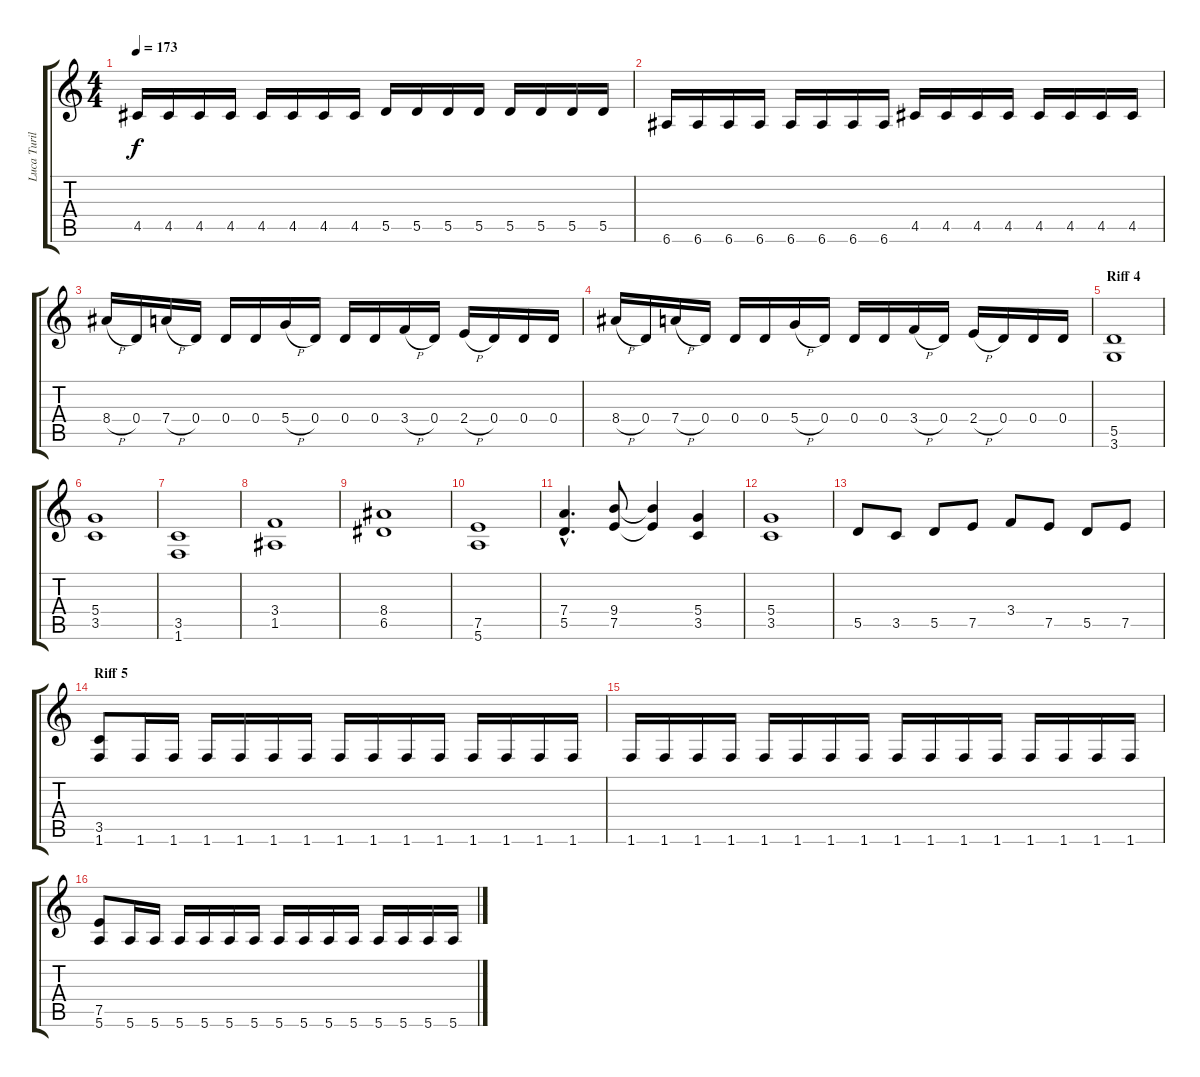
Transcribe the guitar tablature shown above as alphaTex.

\track ("Luca Turilli" "Luca Turil") {instrument distortionguitar}
\staff {score tabs}
\tuning (E4 B3 G3 D3 A2 E2) {hide}
\ts (4 4)
\tempo 173
\clef g2
\ks c
4.5.16{dy f} 4.5.16 4.5.16 4.5.16 4.5.16 4.5.16 4.5.16 4.5.16 5.5.16 5.5.16 5.5.16 5.5.16 5.5.16 5.5.16 5.5.16 5.5.16 |
6.6.16 6.6.16 6.6.16 6.6.16 6.6.16 6.6.16 6.6.16 6.6.16 4.5.16 4.5.16 4.5.16 4.5.16 4.5.16 4.5.16 4.5.16 4.5.16 |
8.4{h}.16 0.4.16 7.4{h}.16 0.4.16 0.4.16 0.4.16 5.4{h}.16 0.4.16 0.4.16 0.4.16 3.4{h}.16 0.4.16 2.4{h}.16 0.4.16 0.4.16 0.4.16 |
8.4{h}.16 0.4.16 7.4{h}.16 0.4.16 0.4.16 0.4.16 5.4{h}.16 0.4.16 0.4.16 0.4.16 3.4{h}.16 0.4.16 2.4{h}.16 0.4.16 0.4.16 0.4.16 |
\section ("" "Riff 4")
(5.5 3.6).1 |
(5.4 3.5).1 |
(3.5 1.6).1 |
(3.4 1.5).1 |
(8.4 6.5).1 |
(7.5 5.6).1 |
(7.4{hac} 5.5{hac}).4{d} (9.4 7.5).8 (9.4{t} 7.5{t}).4 (5.4 3.5).4 |
(5.4 3.5).1 |
5.5.8 3.5.8 5.5.8 7.5.8 3.4.8 7.5.8 5.5.8 7.5.8 |
\section ("" "Riff 5")
(3.5 1.6).8 1.6.16 1.6.16 1.6.16 1.6.16 1.6.16 1.6.16 1.6.16 1.6.16 1.6.16 1.6.16 1.6.16 1.6.16 1.6.16 1.6.16 |
1.6.16 1.6.16 1.6.16 1.6.16 1.6.16 1.6.16 1.6.16 1.6.16 1.6.16 1.6.16 1.6.16 1.6.16 1.6.16 1.6.16 1.6.16 1.6.16 |
(7.5 5.6).8 5.6.16 5.6.16 5.6.16 5.6.16 5.6.16 5.6.16 5.6.16 5.6.16 5.6.16 5.6.16 5.6.16 5.6.16 5.6.16 5.6.16
